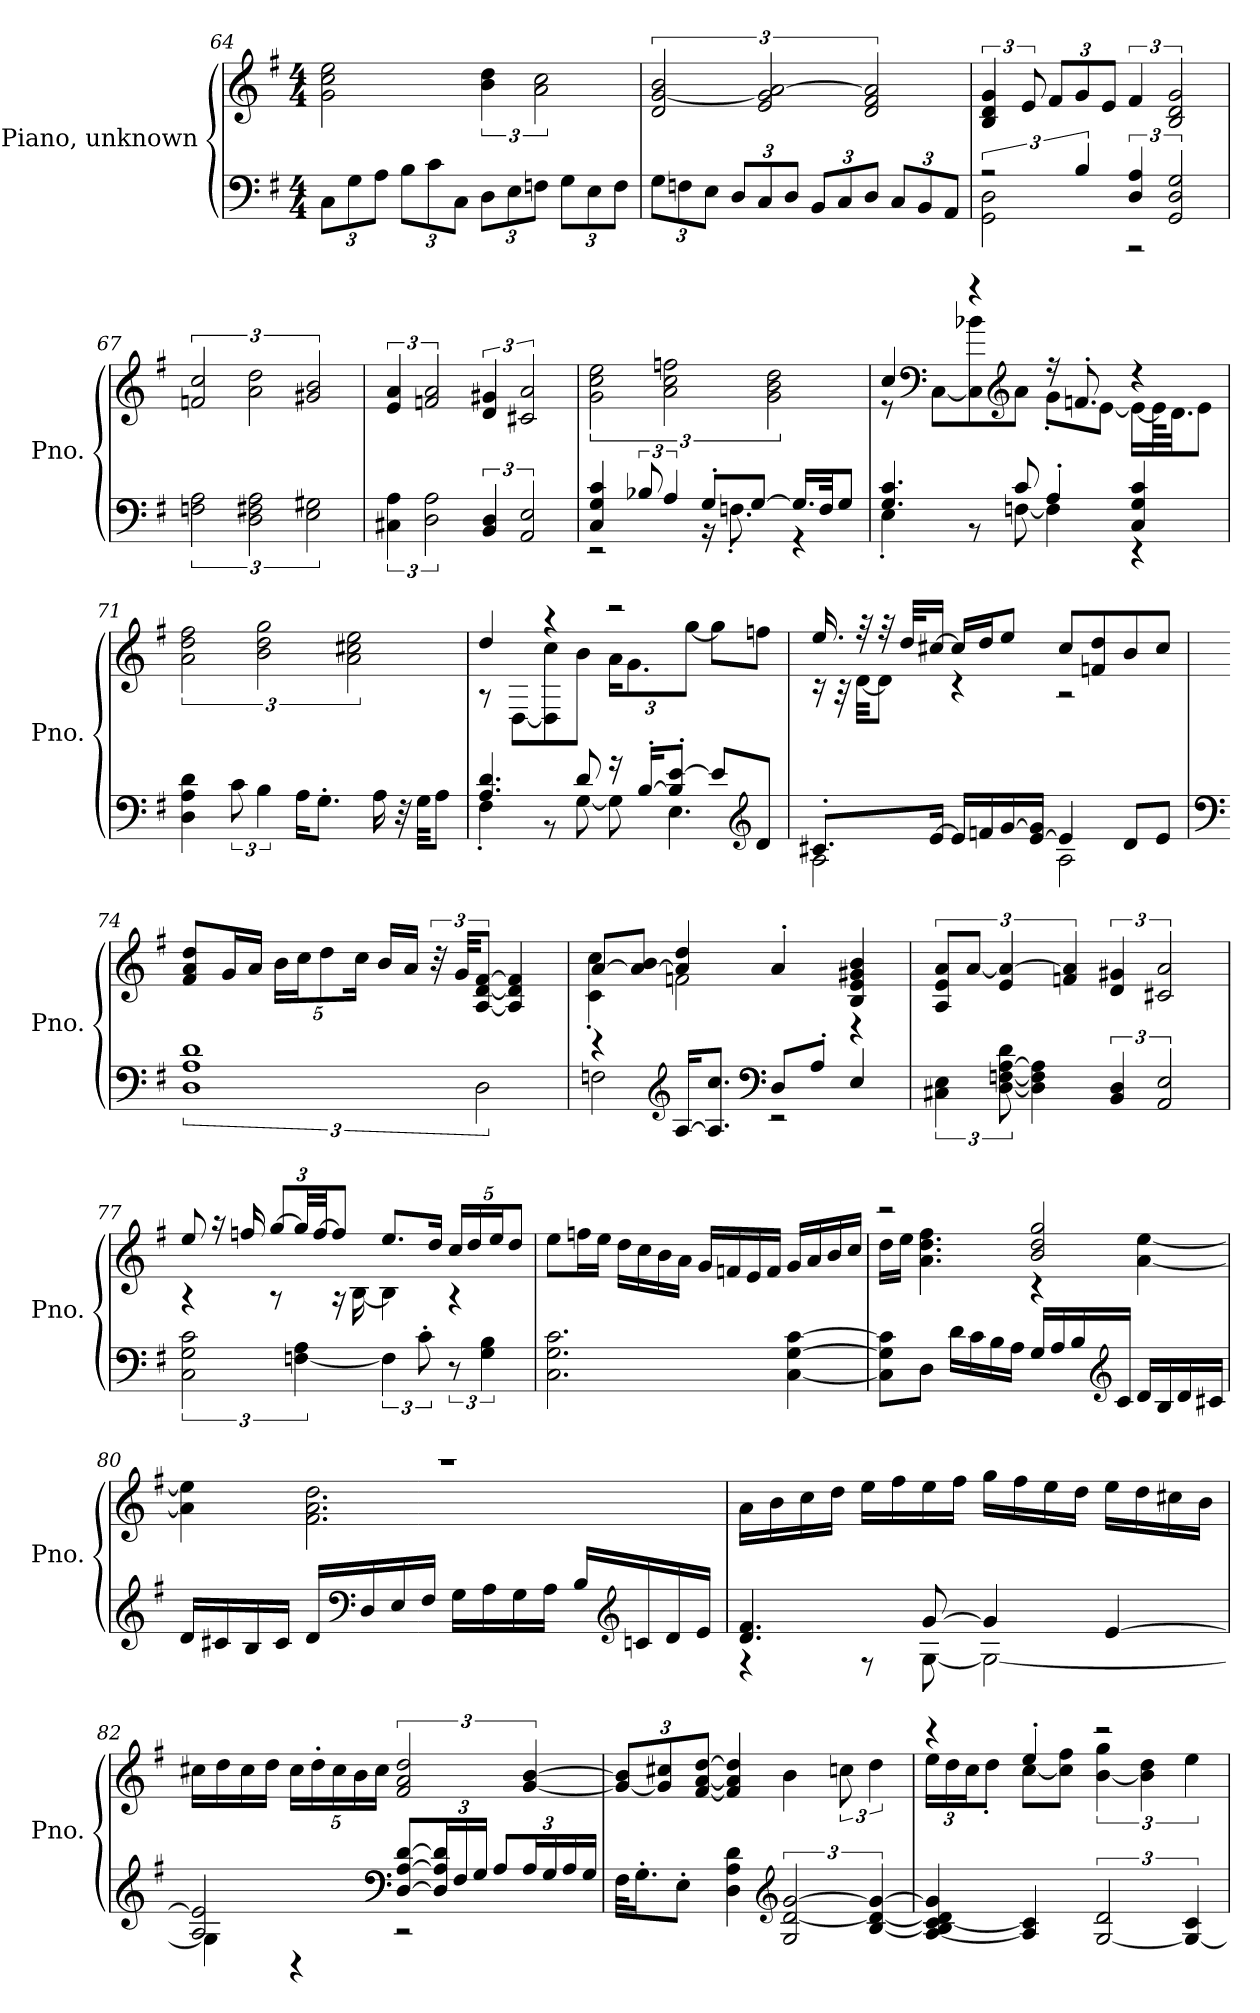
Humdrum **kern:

**kern	**kern
*part1	*part1
*staff2	*staff1
*I"Piano, unknown	*
*I'Pno.	*
*clefF4	*clefG2
*k[f#]	*k[f#]
*M4/4	*M4/4
*Xbrackettup	*
=64	=64
12C\L	2g\ 2cc\ 2ee\
12G\	.
12A\J	.
12B\L	.
12c\	.
12C\J	.
12D\L	6b\ 6dd\
12E\	.
12Fn\J	3a\ 3cc\
12G\L	.
12E\	.
12F\J	.
=65	=65
12G\L	3d/ [3g/ 3b/
12Fn\	.
12E\J	.
12D/L	.
12C/	3e/ 3g/] [3a/
12D/J	.
12BB/L	.
12C/	.
12D/J	3d/ 3f#/ 3a/]
12C/L	.
12BB/	.
12AA/J	.
!!LO:LB:g=z
=66	=66
*brackettup	*
*^	*
3r	2GG\ 2D\	6B/ 6d/ 6g/
.	.	12e/
*	*	*Xbrackettup
.	.	12f#/L
6B/	.	12g/
.	.	12e/J
*	*	*brackettup
6D/ 6A/	2r	6f#/
3GG/ 3D/ 3G/	.	3B/ 3d/ 3g/
*v	*v	*
=67	=67
3Fn\ 3A\	3fn/ 3cc/
3D\ 3F#X\ 3A\	3a\ 3dd\
3E\ 3G#X\	3g#X/ 3b/
=68	=68
6C#X\ 6A\	6e/ 6a/
3D\ 3A\	3fn/ 3a/
6BB/ 6D/	6d/ 6g#X/
3AA/ 3E/	3c#X/ 3a/
=69	=69
*^	*
4C/ 4G/ 4c/	2r	3g\ 3cc\ 3ee\
12B-X/	.	.
6A/	.	3a\ 3cc\ 3ffn\
8G'/L	16r	.
.	8.Fn'\	.
[8G/J	.	.
.	.	3g\ 3b\ 3dd\
16.G/LL]	4r	.
32F/JK	.	.
8G/J	.	.
!!LO:LB:g=z
=70	=70	=70
*	*	*^
4.G/ 4.c/	4E'\	4cc/	8r
*	*	*clefF4	*
.	.	.	[8C\L
.	8r	4r	8C\] 8b-X\
*	*	*clefG2	*
8c/	[8Fn\	.	8a\J
4A'/	4F\]	16r	8g'\L
.	.	8.fn'/	.
.	.	.	[8e\J
4C/ 4G/ 4c/	4r	4r	16e\LL_
.	.	.	64e\KL]
.	.	.	32.d\JJ
.	.	.	8e\J
*v	*v	*	*
*	*v	*v
=71	=71
4D\ 4A\ 4d\	3a\ 3dd\ 3ff#\
12c\	.
6B\	3b\ 3dd\ 3gg\
16A\KL	.
8.G'\J	.
.	3a\ 3cc#X\ 3ee\
16A\	.
32r	.
32G\KKL	.
8A\J	.
=72	=72
*^	*^
4.A/ 4.d/	4F#'\	4dd/	8r
.	.	.	[8D\L
.	8r	4r	8D\] 8cc\
8d/	[8G\	.	8b\J
*	*	*	*Xbrackettup
16r	8G\]	2r	24a\KL
.	.	.	12.g\
[16B'/KL	.	.	.
8B/]' [8e/'J	4.E\	.	.
.	.	.	[12gg\J
8e/L]	.	.	8gg\L]
*clefG2	*	*	*
8d/J	.	.	8ffn\J
!!LO:LB:g=z	!!
=73	=73	=73	=73
8.c#X'/L	2A\	16.ee/	16r
.	.	.	32r
.	.	32r	[32d\KKL
.	.	32r	8d\J]
.	.	32dd/KLL	.
[16e/Jk	.	[16cc#X/JJ	.
16e/LL]	.	16cc#/LL]	4r
16fn/	.	16dd/J	.
[16g/	.	8ee/J	.
[16e/ 16g/]JJ	.	.	.
4e/]	2A\	8cc#/L	2r
.	.	8fn/ 8dd/	.
8d/L	.	8b/	.
8e/J	.	8cc#/J	.
*v	*v	*	*
*	*v	*v
=74	=74
*clefF4	*
3%2D 3%2A 3%2d	8f#/ 8a/ 8dd/L
.	16g/L
.	16a/JJ
.	20b\LL
.	20cc\J
.	10dd\
.	20cc\Jk
.	16b/LL
.	16a/JJ
*	*brackettup
.	48r
.	48g/KKL
3D\	[12A/ [12d/ [12f#/J
.	4A/] 4d/] 4f#/]
!!LO:LB:g=z
=75	=75
*^	*^
4r	2Fn\	[8a/L	4c\' 4cc\'
.	.	8a/_ 8b/J	.
*clefG2	*	*	*
[16A/KL	.	4a/] 4dd/	2fn\
8.A/] 8.cc/J	.	.	.
*clefF4	*	*	*
8D/L	2r	4a'/	.
8A'/J	.	.	.
4E/	.	4B/ 4e/ 4g#X/ 4b/	4r
*v	*v	*	*
*	*v	*v
=76	=76
6C#X\ 6E\	12A/ 12e/ 12a/L
.	[12a/J
[12D\ [12Fn\ [12A\ 12d\	6e/ 6a/_
4D\] 4F\] 4A\]	.
.	6fn/ 6a/]
6BB/ 6D/	6d/ 6g#X/
3AA/ 3E/	3c#X/ 3a/
=77	=77
*	*^
3C\ 3G\ 3c\	8ee/	4r
.	16r	.
.	16ffn/	.
*	*Xbrackettup	*
.	[12gg/L	8r
[6Fn\ 6A\	48gg/LL]	.
.	[48ff/JJ	.
.	8ff/J]	16r
.	.	[16B\
6F\]	8.ee/L	4B\]
12c'\	.	.
.	16dd/Jk	.
12r	20cc/LL	4r
.	20dd/	.
6G\ 6B\	.	.
.	20ee/J	.
.	10dd/J	.
*	*v	*v
!!LO:PB:g=z
=78	=78
2.C\ 2.G\ 2.c\	8ee\L
.	16ffn\L
.	16ee\JJ
.	16dd\LL
.	16cc\
.	16b\
.	16a\JJ
.	16g/LL
.	16fn/
.	16e/
.	16f/JJ
[4C\ [4G\ [4c\	16g/LL
.	16a/
.	16b/
.	16cc/JJ
=79	=79
*	*^
8C\] 8G\] 8c\]L	2r	16dd\LL
.	.	16ee\JJ
8D\J	.	4.a\ 4.dd\ 4.ff#\
16d\LL	.	.
16c\	.	.
16B\	.	.
16A\JJ	.	.
16G/LL	2b/ 2dd/ 2gg/	4r
16A/	.	.
16B/	.	.
*clefG2	*	*
16c/JJ	.	.
16d/LL	.	[4a\ [4ee\
16B/	.	.
16d/	.	.
16c#X/JJ	.	.
!!LO:LB:g=z	!!
=80	=80	=80
16d/LL	1r	4a\] 4ee\]
16c#X/	.	.
16B/	.	.
16c#/JJ	.	.
16d/LL	.	2.f#\ 2.a\ 2.dd\
*clefF4	*	*
16D/	.	.
16E/	.	.
16F#/JJ	.	.
16G\LL	.	.
16A\	.	.
16G\	.	.
16A\JJ	.	.
16B/LL	.	.
*clefG2	*	*
16cn/	.	.
16d/	.	.
16e/JJ	.	.
*	*v	*v
=81	=81
*^	*
4.d/ 4.f#/	4r	16a\LL
.	.	16b\
.	.	16cc\
.	.	16dd\JJ
.	8r	16ee\LL
.	.	16ff#\
[8g/	[8G\	16ee\
.	.	16ff#\JJ
4g/]	2G\_	16gg\LL
.	.	16ff#\
.	.	16ee\
.	.	16dd\JJ
[4e/	.	16ee\LL
.	.	16dd\
.	.	16cc#X\
.	.	16b\JJ
!!LO:LB:g=z
=82	=82	=82
2A/ 2e/]	4G\]	16cc#X\LL
.	.	16dd\
.	.	16cc#\
.	.	16dd\JJ
.	4r	20cc#\LL
.	.	20dd'\
.	.	20cc#\
.	.	20b\
.	.	20cc#\JJ
*clefF4	*	*
*	*	*brackettup
[8D/ [8A/ [8d/L	2r	3f#/ 3a/ 3dd/
*Xbrackettup	*	*
24D/] 24A/] 24d/]L	.	.
24F#/	.	.
24G/JJ	.	.
12A/L	.	.
24A/L	.	[6g/ [6b/
24G/	.	.
24A/	.	.
24G/JJ	.	.
*v	*v	*
=83	=83
*	*Xbrackettup
32F#\KLL	12g/_ 12b/]L
16.G'\J	.
.	12g/] 12cc#X/
8E'\J	.
.	[12f#/ [12a/ [12dd/J
4D\ 4A\ 4d\	4f#/] 4a/] 4dd/]
*clefG2	*
*brackettup	*
3G/ [3d/ [3g/	4b\
*	*brackettup
.	12ccn\
[6B/ 6d/_ 6g/_	6dd\
=84	=84
*	*^
*	*	*Xbrackettup
[4A/ 4B/] [4c/ 4d/] 4g/]	4r	24ee\LL
.	.	24dd\
.	.	24cc\J
.	.	8dd'\J
4A/] 4c/]	4ee'/	[8cc\L
.	.	8cc\] 8ff#\J
*	*	*brackettup
[3G/ 3d/	2r	[6b\ 6gg\
.	.	6b\] 6dd\
6G/_ 6c/	.	6ee\
*	*v	*v
=	=
*-	*-
